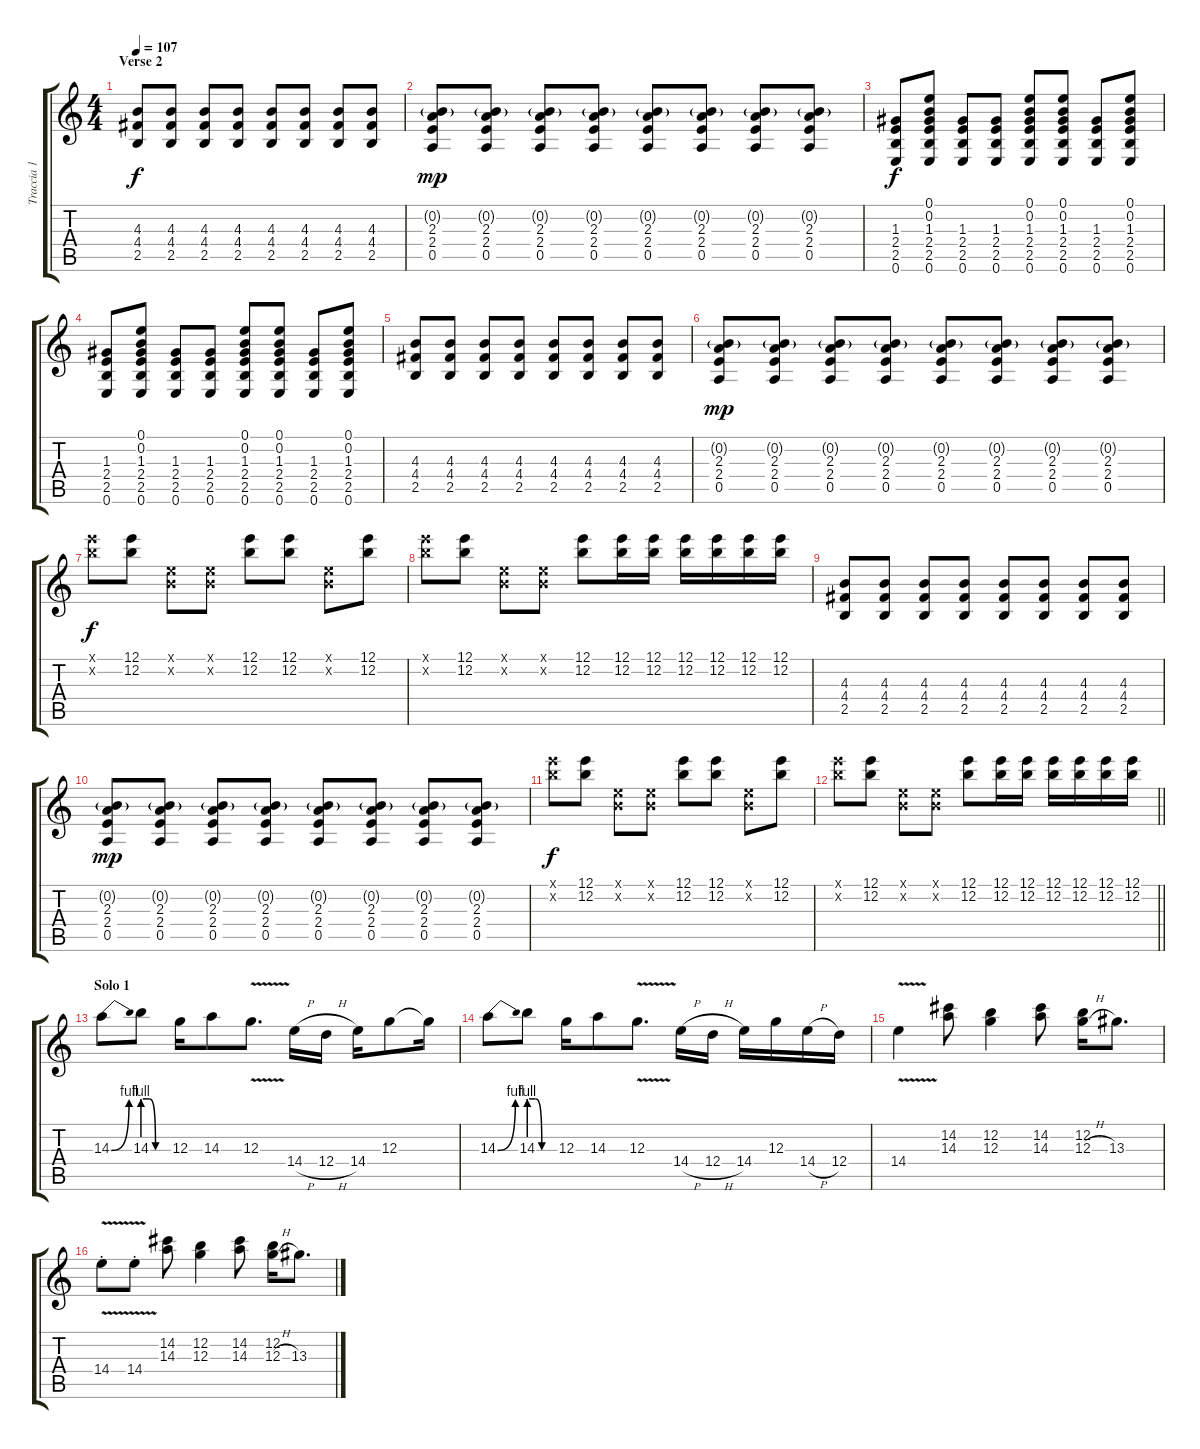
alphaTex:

\track ("Traccia 1" "Traccia 1") {instrument distortionguitar}
\staff {score tabs}
\tuning (E4 B3 G3 D3 A2 E2) {hide}
\ts (4 4)
\section ("" "Verse 2")
\tempo 107
\clef g2
\ks c
(4.3 4.4 2.5).8{dy f volume 12} (4.3 4.4 2.5).8 (4.3 4.4 2.5).8 (4.3 4.4 2.5).8 (4.3 4.4 2.5).8 (4.3 4.4 2.5).8 (4.3 4.4 2.5).8 (4.3 4.4 2.5).8 |
(0.2{g} 2.3 2.4 0.5).8{dy mp} (0.2{g} 2.3 2.4 0.5).8 (0.2{g} 2.3 2.4 0.5).8 (0.2{g} 2.3 2.4 0.5).8 (0.2{g} 2.3 2.4 0.5).8 (0.2{g} 2.3 2.4 0.5).8 (0.2{g} 2.3 2.4 0.5).8 (0.2{g} 2.3 2.4 0.5).8 |
(1.3 2.4 2.5 0.6).8{dy f} (0.1 0.2 1.3 2.4 2.5 0.6).8 (1.3 2.4 2.5 0.6).8 (1.3 2.4 2.5 0.6).8 (0.1 0.2 1.3 2.4 2.5 0.6).8 (0.1 0.2 1.3 2.4 2.5 0.6).8 (1.3 2.4 2.5 0.6).8 (0.1 0.2 1.3 2.4 2.5 0.6).8 |
(1.3 2.4 2.5 0.6).8 (0.1 0.2 1.3 2.4 2.5 0.6).8 (1.3 2.4 2.5 0.6).8 (1.3 2.4 2.5 0.6).8 (0.1 0.2 1.3 2.4 2.5 0.6).8 (0.1 0.2 1.3 2.4 2.5 0.6).8 (1.3 2.4 2.5 0.6).8 (0.1 0.2 1.3 2.4 2.5 0.6).8 |
(4.3 4.4 2.5).8{volume 12} (4.3 4.4 2.5).8 (4.3 4.4 2.5).8 (4.3 4.4 2.5).8 (4.3 4.4 2.5).8 (4.3 4.4 2.5).8 (4.3 4.4 2.5).8 (4.3 4.4 2.5).8 |
(0.2{g} 2.3 2.4 0.5).8{dy mp} (0.2{g} 2.3 2.4 0.5).8 (0.2{g} 2.3 2.4 0.5).8 (0.2{g} 2.3 2.4 0.5).8 (0.2{g} 2.3 2.4 0.5).8 (0.2{g} 2.3 2.4 0.5).8 (0.2{g} 2.3 2.4 0.5).8 (0.2{g} 2.3 2.4 0.5).8 |
(12.1{x} 12.2{x}).8{dy f} (12.1 12.2).8 (0.1{x} 0.2{x}).8 (0.1{x} 0.2{x}).8 (12.1 12.2).8 (12.1 12.2).8 (0.1{x} 0.2{x}).8 (12.1 12.2).8 |
(12.1{x} 12.2{x}).8 (12.1 12.2).8 (0.1{x} 0.2{x}).8 (0.1{x} 0.2{x}).8 (12.1 12.2).8 (12.1 12.2).16 (12.1 12.2).16 (12.1 12.2).16 (12.1 12.2).16 (12.1 12.2).16 (12.1 12.2).16 |
(4.3 4.4 2.5).8{volume 12} (4.3 4.4 2.5).8 (4.3 4.4 2.5).8 (4.3 4.4 2.5).8 (4.3 4.4 2.5).8 (4.3 4.4 2.5).8 (4.3 4.4 2.5).8 (4.3 4.4 2.5).8 |
(0.2{g} 2.3 2.4 0.5).8{dy mp} (0.2{g} 2.3 2.4 0.5).8 (0.2{g} 2.3 2.4 0.5).8 (0.2{g} 2.3 2.4 0.5).8 (0.2{g} 2.3 2.4 0.5).8 (0.2{g} 2.3 2.4 0.5).8 (0.2{g} 2.3 2.4 0.5).8 (0.2{g} 2.3 2.4 0.5).8 |
(12.1{x} 12.2{x}).8{dy f} (12.1 12.2).8 (0.1{x} 0.2{x}).8 (0.1{x} 0.2{x}).8 (12.1 12.2).8 (12.1 12.2).8 (0.1{x} 0.2{x}).8 (12.1 12.2).8 |
\barLineRight lightlight
(12.1{x} 12.2{x}).8 (12.1 12.2).8 (0.1{x} 0.2{x}).8 (0.1{x} 0.2{x}).8 (12.1 12.2).8 (12.1 12.2).16 (12.1 12.2).16 (12.1 12.2).16 (12.1 12.2).16 (12.1 12.2).16 (12.1 12.2).16 |
\section ("" "Solo 1")
14.3{be (bend 0 0 60 4)}.8{volume 16} 14.3{be (custom 0 4 15 4 30 0 60 0)}.8 12.3.16 14.3.8 12.3{v}.8{d} 14.4{h}.16 12.4{h}.16 14.4.16 12.3.8 12.3{t}.16 |
14.3{be (bend 0 0 60 4)}.8{volume 16} 14.3{be (custom 0 4 15 4 30 0 60 0)}.8 12.3.16 14.3.8 12.3{v}.8{d} 14.4{h}.16 12.4{h}.16 14.4.16 12.3.16 14.4{h}.16 12.4.16 |
14.4{v}.4 (14.2 14.3).8 (12.2 12.3).4 (14.2 14.3).8 (12.2 12.3{h}).16 13.3.8{d} |
14.4{v st}.8 14.4{v st}.8 (14.2 14.3).8 (12.2 12.3).4 (14.2 14.3).8 (12.2 12.3{h}).16 13.3.8{d}
